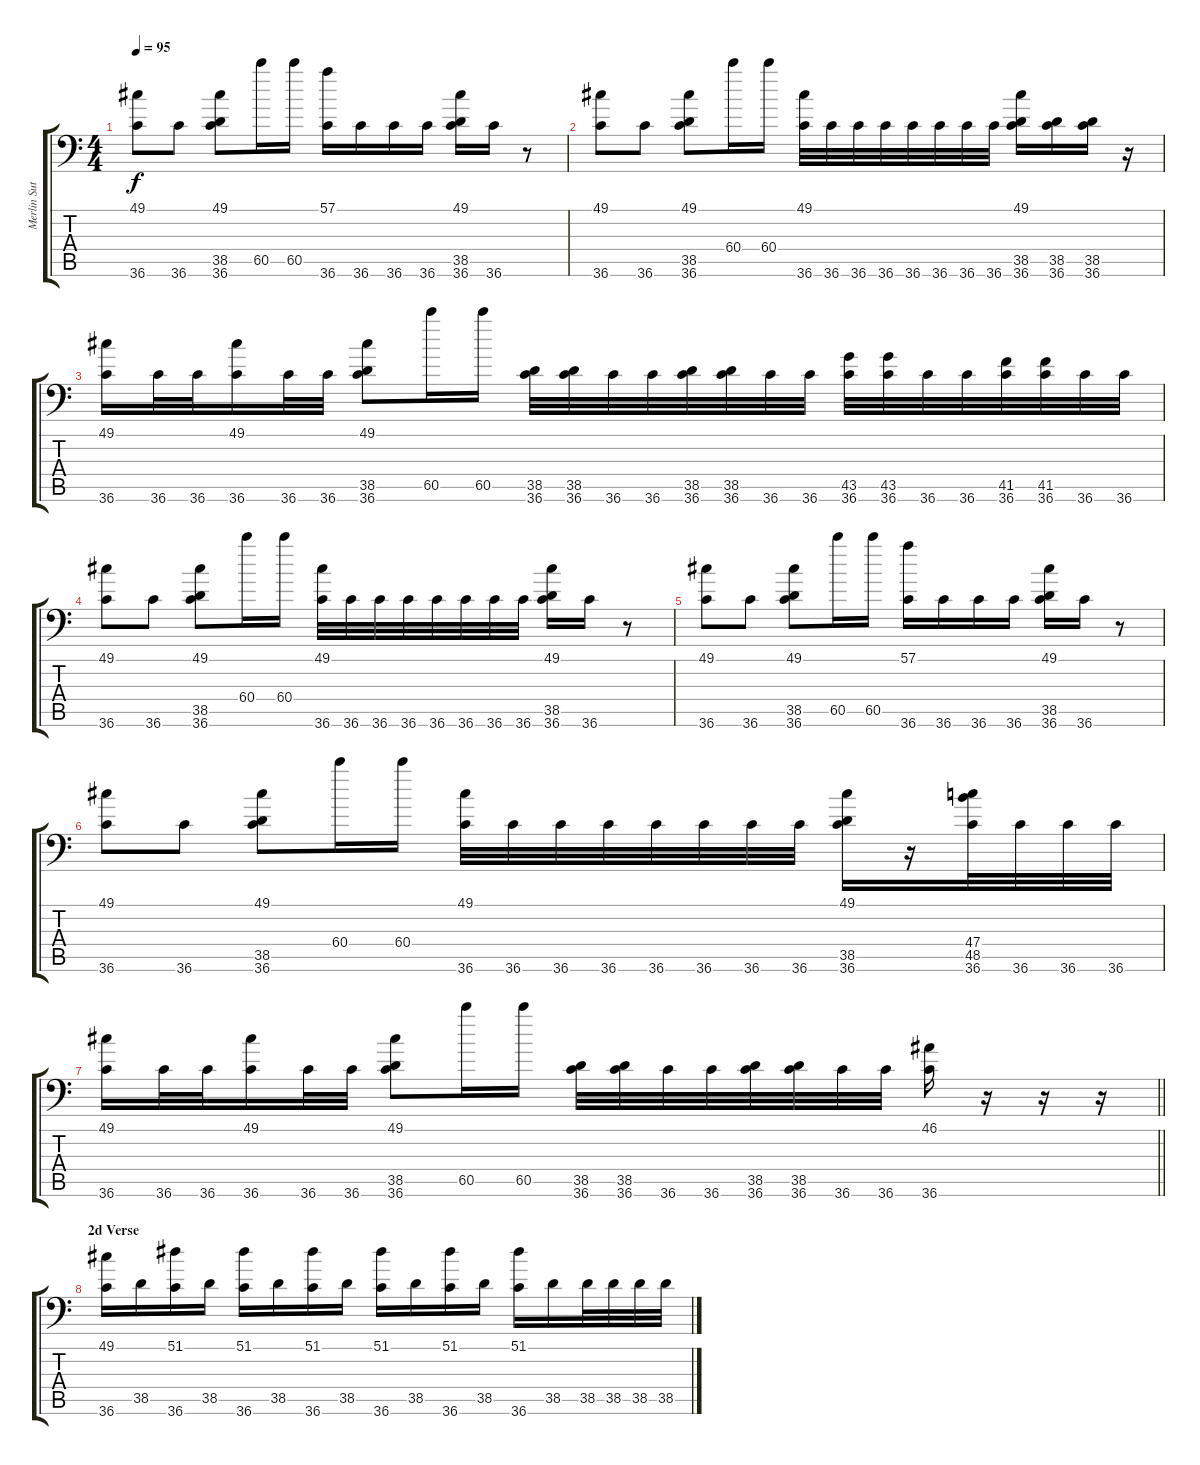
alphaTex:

\track ("Merlin Sutter" "Merlin Sut") {instrument acousticgrandpiano}
\staff {score tabs}
\tuning (C-1 C-1 C-1 C-1 C-1 C-1) {hide}
\ts (4 4)
\tempo 95
\clef f4
\ks c
(49.1 36.6).8{dy f} 36.6.8 (49.1 38.5 36.6).8 60.5.16 60.5.16 (57.1 36.6).16 36.6.16 36.6.16 36.6.16 (49.1 38.5 36.6).16 36.6.16 r.8 |
(49.1 36.6).8 36.6.8 (49.1 38.5 36.6).8 60.4.16 60.4.16 (49.1 36.6).32 36.6.32 36.6.32 36.6.32 36.6.32 36.6.32 36.6.32 36.6.32 (49.1 38.5 36.6).16 (38.5 36.6).16 (38.5 36.6).16 r.16 |
(49.1 36.6).16 36.6.32 36.6.32 (49.1 36.6).16 36.6.32 36.6.32 (49.1 38.5 36.6).8 60.5.16 60.5.16 (38.5 36.6).32 (38.5 36.6).32 36.6.32 36.6.32 (38.5 36.6).32 (38.5 36.6).32 36.6.32 36.6.32 (43.5 36.6).32 (43.5 36.6).32 36.6.32 36.6.32 (41.5 36.6).32 (41.5 36.6).32 36.6.32 36.6.32 |
(49.1 36.6).8 36.6.8 (49.1 38.5 36.6).8 60.4.16 60.4.16 (49.1 36.6).32 36.6.32 36.6.32 36.6.32 36.6.32 36.6.32 36.6.32 36.6.32 (49.1 38.5 36.6).16 36.6.16 r.8 |
(49.1 36.6).8 36.6.8 (49.1 38.5 36.6).8 60.5.16 60.5.16 (57.1 36.6).16 36.6.16 36.6.16 36.6.16 (49.1 38.5 36.6).16 36.6.16 r.8 |
(49.1 36.6).8 36.6.8 (49.1 38.5 36.6).8 60.4.16 60.4.16 (49.1 36.6).32 36.6.32 36.6.32 36.6.32 36.6.32 36.6.32 36.6.32 36.6.32 (49.1 38.5 36.6).16 r.16 (47.4 48.5 36.6).32 36.6.32 36.6.32 36.6.32 |
\barLineRight lightlight
(49.1 36.6).16 36.6.32 36.6.32 (49.1 36.6).16 36.6.32 36.6.32 (49.1 38.5 36.6).8 60.5.16 60.5.16 (38.5 36.6).32 (38.5 36.6).32 36.6.32 36.6.32 (38.5 36.6).32 (38.5 36.6).32 36.6.32 36.6.32 (46.1 36.6).16 r.16 r.16 r.16 |
\section ("" "2d Verse")
(49.1 36.6).16 38.5.16 (51.1 36.6).16 38.5.16 (51.1 36.6).16 38.5.16 (51.1 36.6).16 38.5.16 (51.1 36.6).16 38.5.16 (51.1 36.6).16 38.5.16 (51.1 36.6).16 38.5.16 38.5.32 38.5.32 38.5.32 38.5.32
